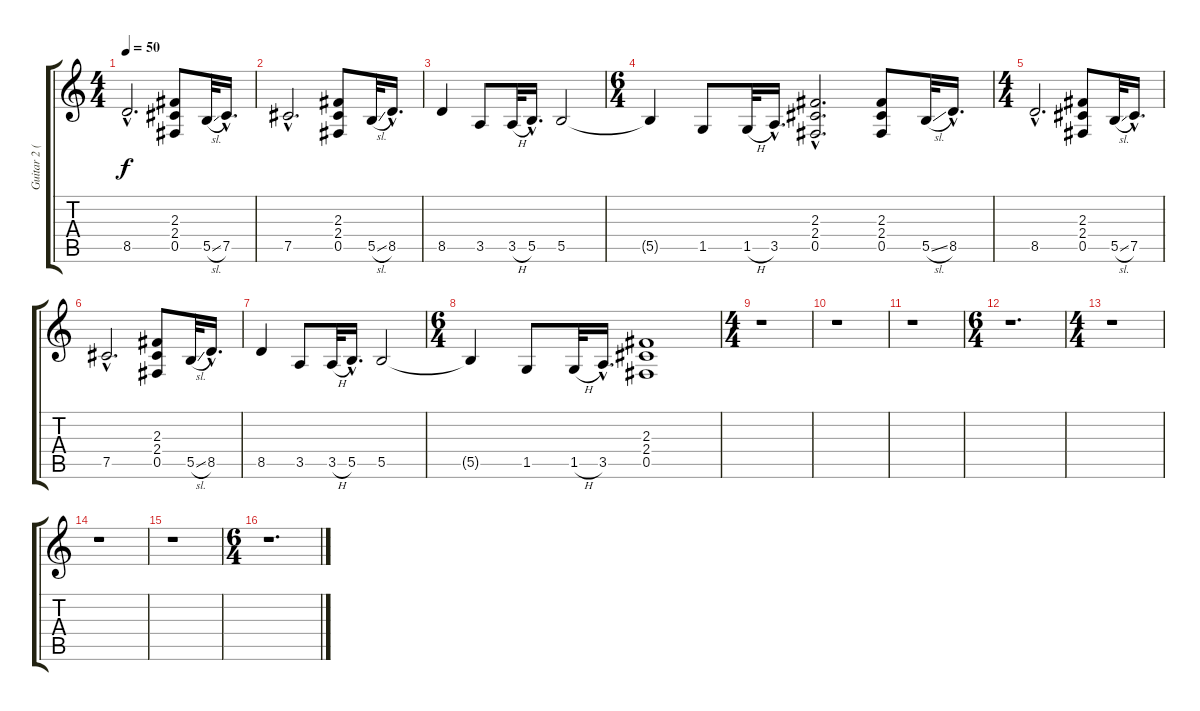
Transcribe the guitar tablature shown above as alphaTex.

\track ("Guitar 2 (Distortion)" "Guitar 2 (") {instrument distortionguitar}
\staff {score tabs}
\tuning (Db4 Ab3 E3 B2 Gb2 Db2) {hide}
\ts (4 4)
\tempo 50
\clef g2
\ks c
8.5{hac}.2{d dy f} (2.3 2.4 0.5).8 5.5{sl}.32 7.5{hac}.16{d} |
7.5{hac}.2{d} (2.3 2.4 0.5).8 5.5{sl}.32 8.5{hac}.16{d} |
8.5.4 3.5.8 3.5{h}.32 5.5{hac}.16{d} 5.5.2 |
\ts (6 4)
5.5{t}.4 1.5.8 1.5{h}.32 3.5{hac}.16{d} (2.3{hac} 2.4{hac} 0.5{hac}).2{d} (2.3 2.4 0.5).8 5.5{sl}.32 8.5{hac}.16{d} |
\ts (4 4)
8.5{hac}.2{d} (2.3 2.4 0.5).8 5.5{sl}.32 7.5{hac}.16{d} |
7.5{hac}.2{d} (2.3 2.4 0.5).8 5.5{sl}.32 8.5{hac}.16{d} |
8.5.4 3.5.8 3.5{h}.32 5.5{hac}.16{d} 5.5.2 |
\ts (6 4)
5.5{t}.4 1.5.8 1.5{h}.32 3.5{hac}.16{d} (2.3 2.4 0.5).1{volume 0} |
\ts (4 4)
r.1 |
r.1 |
r.1 |
\ts (6 4)
r.1{d} |
\ts (4 4)
r.1 |
r.1 |
r.1 |
\ts (6 4)
r.1{d}
